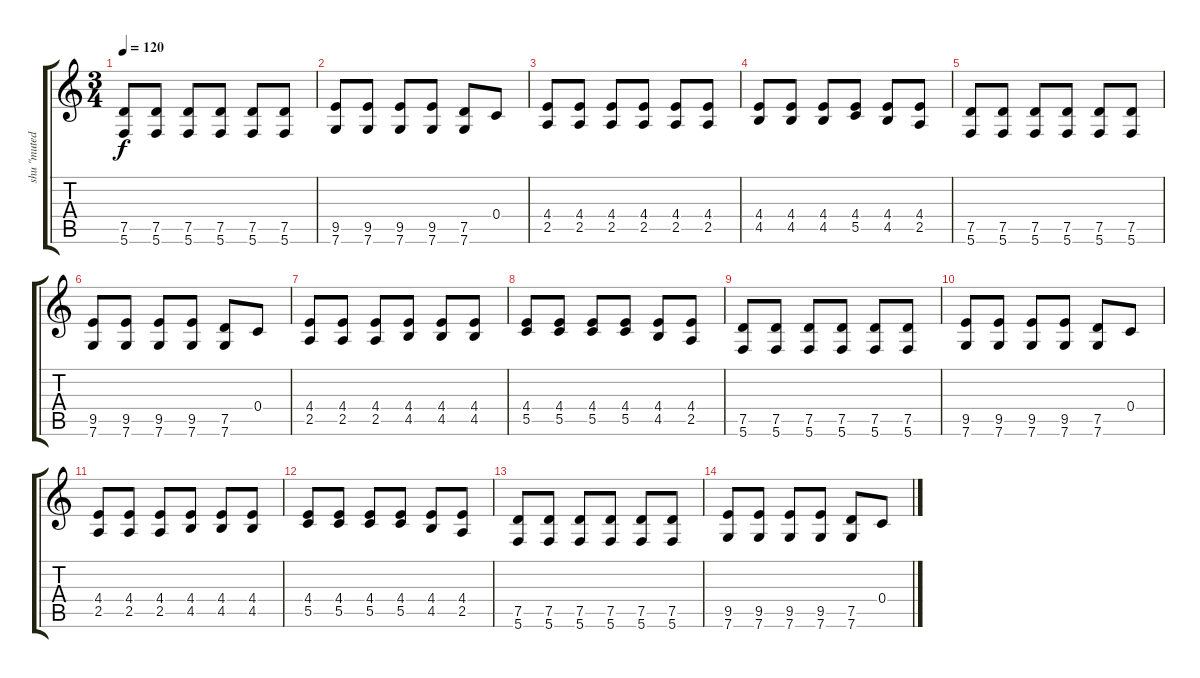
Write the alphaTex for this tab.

\track ("shu \"muted\"" "shu \"muted") {instrument electricguitarmuted}
\staff {score tabs}
\tuning (D4 A3 F3 C3 G2 C2) {hide}
\ts (3 4)
\tempo 120
\clef g2
\ks c
(7.5 5.6).8{dy f} (7.5 5.6).8 (7.5 5.6).8 (7.5 5.6).8 (7.5 5.6).8 (7.5 5.6).8 |
(9.5 7.6).8 (9.5 7.6).8 (9.5 7.6).8 (9.5 7.6).8 (7.5 7.6).8 0.4.8 |
(4.4 2.5).8 (4.4 2.5).8 (4.4 2.5).8 (4.4 2.5).8 (4.4 2.5).8 (4.4 2.5).8 |
(4.4 4.5).8 (4.4 4.5).8 (4.4 4.5).8 (4.4 5.5).8 (4.4 4.5).8 (4.4 2.5).8 |
(7.5 5.6).8 (7.5 5.6).8 (7.5 5.6).8 (7.5 5.6).8 (7.5 5.6).8 (7.5 5.6).8 |
(9.5 7.6).8 (9.5 7.6).8 (9.5 7.6).8 (9.5 7.6).8 (7.5 7.6).8 0.4.8 |
(4.4 2.5).8 (4.4 2.5).8 (4.4 2.5).8 (4.4 4.5).8 (4.4 4.5).8 (4.4 4.5).8 |
(4.4 5.5).8 (4.4 5.5).8 (4.4 5.5).8 (4.4 5.5).8 (4.4 4.5).8 (4.4 2.5).8 |
(7.5 5.6).8 (7.5 5.6).8 (7.5 5.6).8 (7.5 5.6).8 (7.5 5.6).8 (7.5 5.6).8 |
(9.5 7.6).8 (9.5 7.6).8 (9.5 7.6).8 (9.5 7.6).8 (7.5 7.6).8 0.4.8 |
(4.4 2.5).8 (4.4 2.5).8 (4.4 2.5).8 (4.4 4.5).8 (4.4 4.5).8 (4.4 4.5).8 |
(4.4 5.5).8 (4.4 5.5).8 (4.4 5.5).8 (4.4 5.5).8 (4.4 4.5).8 (4.4 2.5).8 |
(7.5 5.6).8 (7.5 5.6).8 (7.5 5.6).8 (7.5 5.6).8 (7.5 5.6).8 (7.5 5.6).8 |
(9.5 7.6).8 (9.5 7.6).8 (9.5 7.6).8 (9.5 7.6).8 (7.5 7.6).8 0.4.8
